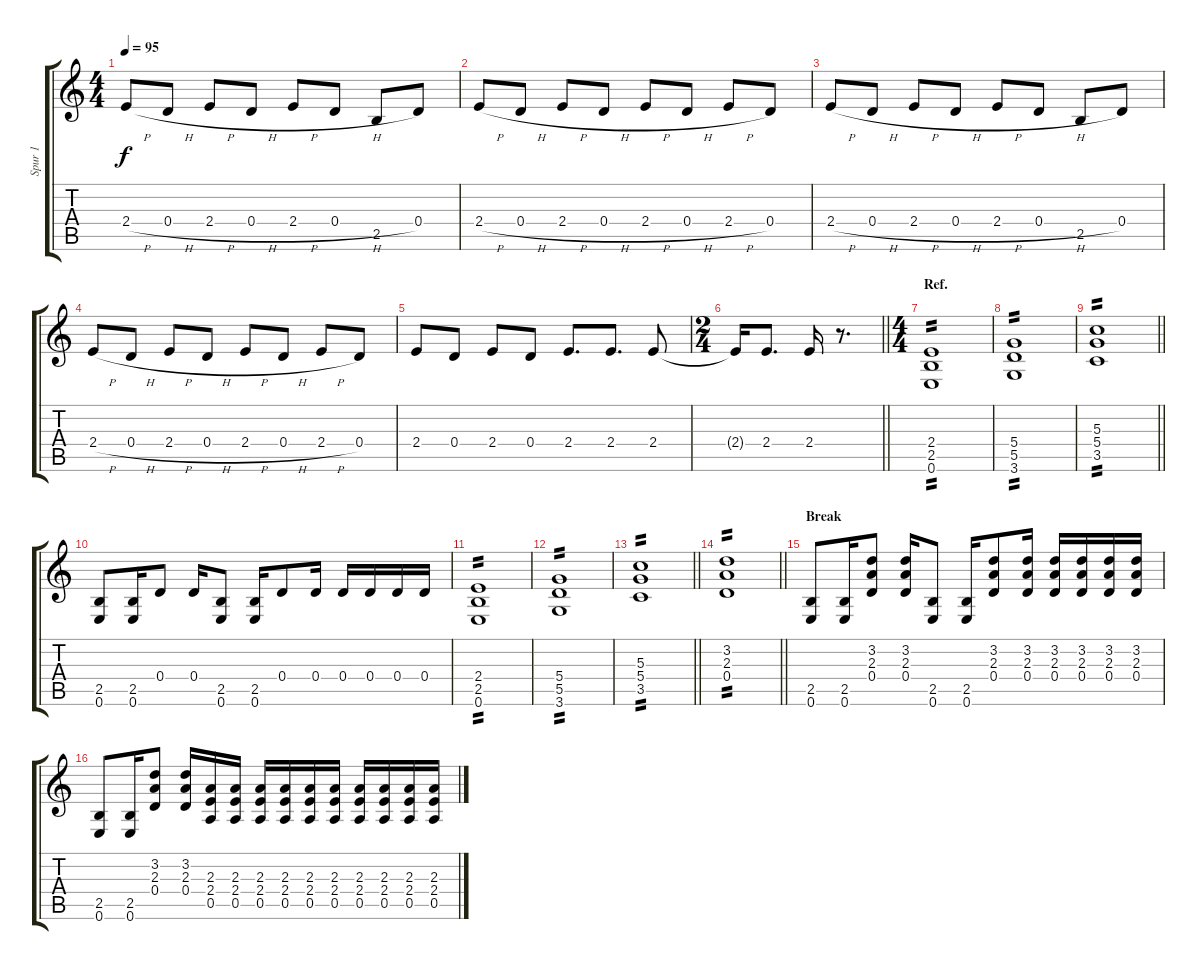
\track ("Spur 1" "Spur 1") {instrument distortionguitar}
\staff {score tabs}
\tuning (E4 B3 G3 D3 A2 E2) {hide}
\ts (4 4)
\tempo 95
\clef g2
\ks c
2.4{h}.8{dy f} 0.4{h}.8 2.4{h}.8 0.4{h}.8 2.4{h}.8 0.4{h}.8 2.5.8 0.4.8 |
2.4{h}.8 0.4{h}.8 2.4{h}.8 0.4{h}.8 2.4{h}.8 0.4{h}.8 2.4{h}.8 0.4.8 |
2.4{h}.8 0.4{h}.8 2.4{h}.8 0.4{h}.8 2.4{h}.8 0.4{h}.8 2.5.8 0.4.8 |
2.4{h}.8 0.4{h}.8 2.4{h}.8 0.4{h}.8 2.4{h}.8 0.4{h}.8 2.4{h}.8 0.4.8 |
2.4.8 0.4.8 2.4.8 0.4.8 2.4.8{d} 2.4.8{d} 2.4.8 |
\ts (2 4)
\barLineRight lightlight
2.4{t}.16 2.4.8{d} 2.4.16 r.8{d} |
\ts (4 4)
\section ("" "Ref.")
(2.4 2.5 0.6).1{tp 2} |
(5.4 5.5 3.6).1{tp 2} |
\barLineRight lightlight
(5.3 5.4 3.5).1{tp 2} |
(2.5 0.6).8 (2.5 0.6).16 0.4.8 0.4.16 (2.5 0.6).8 (2.5 0.6).16 0.4.8 0.4.16 0.4.16 0.4.16 0.4.16 0.4.16 |
(2.4 2.5 0.6).1{tp 2} |
(5.4 5.5 3.6).1{tp 2} |
\barLineRight lightlight
(5.3 5.4 3.5).1{tp 2} |
\barLineRight lightlight
(3.2 2.3 0.4).1{tp 2} |
\section ("" "Break")
(2.5 0.6).8 (2.5 0.6).16 (3.2 2.3 0.4).8 (3.2 2.3 0.4).16 (2.5 0.6).8 (2.5 0.6).16 (3.2 2.3 0.4).8 (3.2 2.3 0.4).16 (3.2 2.3 0.4).16 (3.2 2.3 0.4).16 (3.2 2.3 0.4).16 (3.2 2.3 0.4).16 |
(2.5 0.6).8 (2.5 0.6).16 (3.2 2.3 0.4).8 (3.2 2.3 0.4).16 (2.3 2.4 0.5).16 (2.3 2.4 0.5).16 (2.3 2.4 0.5).16 (2.3 2.4 0.5).16 (2.3 2.4 0.5).16 (2.3 2.4 0.5).16 (2.3 2.4 0.5).16 (2.3 2.4 0.5).16 (2.3 2.4 0.5).16 (2.3 2.4 0.5).16
